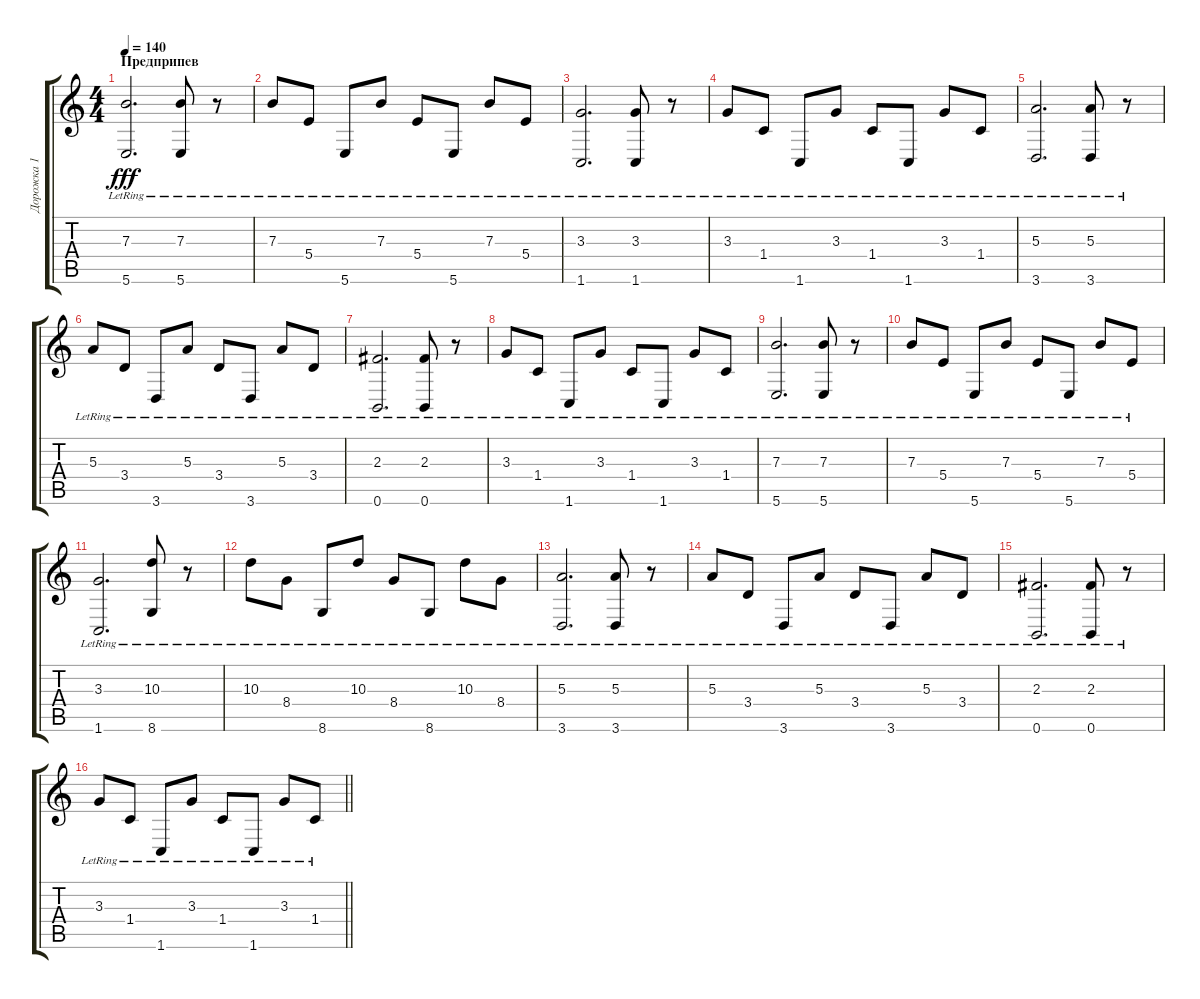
\track ("Дорожка 1" "Дорожка 1") {instrument electricguitarjazz}
\staff {score tabs}
\tuning (Db4 Ab3 E3 B2 Gb2 B1) {hide}
\ts (4 4)
\section ("" "Предприпев")
\tempo 140
\clef g2
\ks c
(7.3{lr} 5.6{lr}).2{d dy fff} (7.3{lr} 5.6{lr}).8 r.8 |
7.3{lr}.8 5.4{lr}.8 5.6{lr}.8 7.3{lr}.8 5.4{lr}.8 5.6{lr}.8 7.3{lr}.8 5.4{lr}.8 |
(3.3{lr} 1.6{lr}).2{d} (3.3{lr} 1.6{lr}).8 r.8 |
3.3{lr}.8 1.4{lr}.8 1.6{lr}.8 3.3{lr}.8 1.4{lr}.8 1.6{lr}.8 3.3{lr}.8 1.4{lr}.8 |
(5.3{lr} 3.6{lr}).2{d} (5.3{lr} 3.6{lr}).8 r.8 |
5.3{lr}.8 3.4{lr}.8 3.6{lr}.8 5.3{lr}.8 3.4{lr}.8 3.6{lr}.8 5.3{lr}.8 3.4{lr}.8 |
(2.3{lr} 0.6{lr}).2{d} (2.3{lr} 0.6{lr}).8 r.8 |
3.3{lr}.8 1.4{lr}.8 1.6{lr}.8 3.3{lr}.8 1.4{lr}.8 1.6{lr}.8 3.3{lr}.8 1.4{lr}.8 |
(7.3{lr} 5.6{lr}).2{d} (7.3{lr} 5.6{lr}).8 r.8 |
7.3{lr}.8 5.4{lr}.8 5.6{lr}.8 7.3{lr}.8 5.4{lr}.8 5.6{lr}.8 7.3{lr}.8 5.4{lr}.8 |
(3.3{lr} 1.6{lr}).2{d} (10.3{lr} 8.6{lr}).8 r.8 |
10.3{lr}.8 8.4{lr}.8 8.6{lr}.8 10.3{lr}.8 8.4{lr}.8 8.6{lr}.8 10.3{lr}.8 8.4{lr}.8 |
(5.3{lr} 3.6{lr}).2{d} (5.3{lr} 3.6{lr}).8 r.8 |
5.3{lr}.8 3.4{lr}.8 3.6{lr}.8 5.3{lr}.8 3.4{lr}.8 3.6{lr}.8 5.3{lr}.8 3.4{lr}.8 |
(2.3{lr} 0.6{lr}).2{d} (2.3{lr} 0.6{lr}).8 r.8 |
\barLineRight lightlight
3.3{lr}.8 1.4{lr}.8 1.6{lr}.8 3.3{lr}.8 1.4{lr}.8 1.6{lr}.8 3.3{lr}.8 1.4{lr}.8
